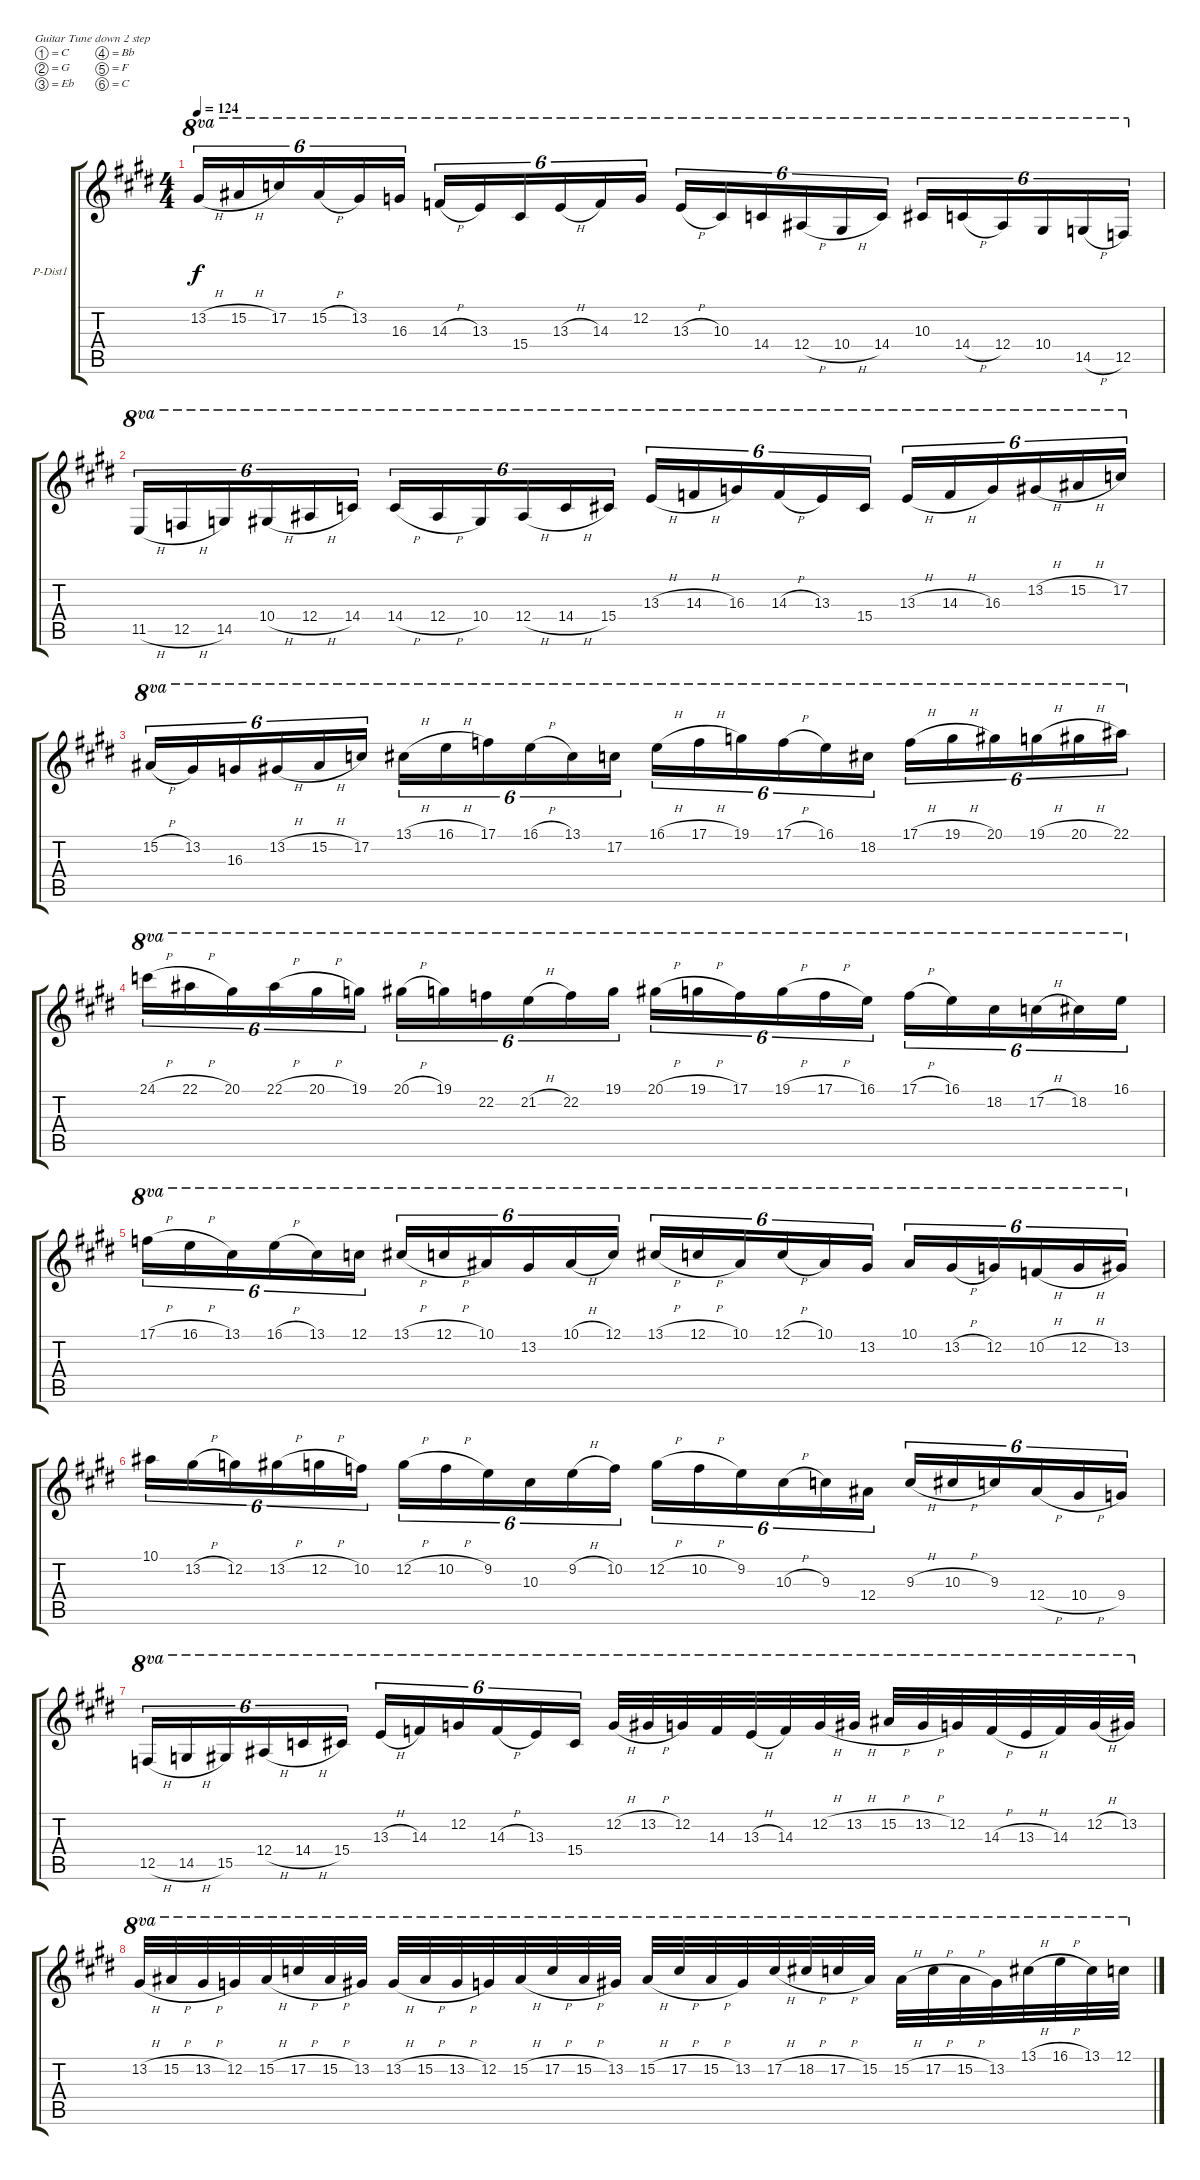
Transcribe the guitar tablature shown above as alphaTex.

\defaultSystemsLayout 4
\bracketExtendMode groupsimilarinstruments
\firstSystemTrackNameOrientation horizontal
\otherSystemsTrackNameOrientation horizontal
\track ("Petrucci Dist 1" "P-Dist1") {instrument distortionguitar}
\staff {score tabs}
\tuning (C4 G3 Eb3 Bb2 F2 C2)
\ts (4 4)
\tempo 124
\clef g2
\ks e
13.2{h}.16{tu (6 4) ot 8va dy f} 15.2{h}.16{tu (6 4) ot 8va} 17.2.16{tu (6 4) ot 8va} 15.2{h}.16{tu (6 4) ot 8va} 13.2.16{tu (6 4) ot 8va} 16.3.16{tu (6 4) ot 8va} 14.3{h}.16{tu (6 4) ot 8va} 13.3.16{tu (6 4) ot 8va} 15.4.16{tu (6 4) ot 8va} 13.3{h}.16{tu (6 4) ot 8va} 14.3.16{tu (6 4) ot 8va} 12.2.16{tu (6 4) ot 8va} 13.3{h}.16{tu (6 4) ot 8va} 10.3.16{tu (6 4) ot 8va} 14.4.16{tu (6 4) ot 8va} 12.4{h}.16{tu (6 4) ot 8va} 10.4{h}.16{tu (6 4) ot 8va} 14.4.16{tu (6 4) ot 8va} 10.3.16{tu (6 4) ot 8va} 14.4{h}.16{tu (6 4) ot 8va} 12.4.16{tu (6 4) ot 8va} 10.4.16{tu (6 4) ot 8va} 14.5{h}.16{tu (6 4) ot 8va} 12.5.16{tu (6 4) ot 8va} |
11.5{h}.16{tu (6 4) ot 8va} 12.5{h}.16{tu (6 4) ot 8va} 14.5.16{tu (6 4) ot 8va} 10.4{h}.16{tu (6 4) ot 8va} 12.4{h}.16{tu (6 4) ot 8va} 14.4.16{tu (6 4) ot 8va} 14.4{h}.16{tu (6 4) ot 8va} 12.4{h}.16{tu (6 4) ot 8va} 10.4.16{tu (6 4) ot 8va} 12.4{h}.16{tu (6 4) ot 8va} 14.4{h}.16{tu (6 4) ot 8va} 15.4.16{tu (6 4) ot 8va} 13.3{h}.16{tu (6 4) ot 8va} 14.3{h}.16{tu (6 4) ot 8va} 16.3.16{tu (6 4) ot 8va} 14.3{h}.16{tu (6 4) ot 8va} 13.3.16{tu (6 4) ot 8va} 15.4.16{tu (6 4) ot 8va} 13.3{h}.16{tu (6 4) ot 8va} 14.3{h}.16{tu (6 4) ot 8va} 16.3.16{tu (6 4) ot 8va} 13.2{h}.16{tu (6 4) ot 8va} 15.2{h}.16{tu (6 4) ot 8va} 17.2.16{tu (6 4) ot 8va} |
15.2{h}.16{tu (6 4) ot 8va} 13.2.16{tu (6 4) ot 8va} 16.3.16{tu (6 4) ot 8va} 13.2{h}.16{tu (6 4) ot 8va} 15.2{h}.16{tu (6 4) ot 8va} 17.2.16{tu (6 4) ot 8va} 13.1{h}.16{tu (6 4) ot 8va} 16.1{h}.16{tu (6 4) ot 8va} 17.1.16{tu (6 4) ot 8va} 16.1{h}.16{tu (6 4) ot 8va} 13.1.16{tu (6 4) ot 8va} 17.2.16{tu (6 4) ot 8va} 16.1{h}.16{tu (6 4) ot 8va} 17.1{h}.16{tu (6 4) ot 8va} 19.1.16{tu (6 4) ot 8va} 17.1{h}.16{tu (6 4) ot 8va} 16.1.16{tu (6 4) ot 8va} 18.2.16{tu (6 4) ot 8va} 17.1{h}.16{tu (6 4) ot 8va} 19.1{h}.16{tu (6 4) ot 8va} 20.1.16{tu (6 4) ot 8va} 19.1{h}.16{tu (6 4) ot 8va} 20.1{h}.16{tu (6 4) ot 8va} 22.1.16{tu (6 4) ot 8va} |
24.1{h}.16{tu (6 4) ot 8va} 22.1{h}.16{tu (6 4) ot 8va} 20.1.16{tu (6 4) ot 8va} 22.1{h}.16{tu (6 4) ot 8va} 20.1{h}.16{tu (6 4) ot 8va} 19.1.16{tu (6 4) ot 8va} 20.1{h}.16{tu (6 4) ot 8va} 19.1.16{tu (6 4) ot 8va} 22.2.16{tu (6 4) ot 8va} 21.2{h}.16{tu (6 4) ot 8va} 22.2.16{tu (6 4) ot 8va} 19.1.16{tu (6 4) ot 8va} 20.1{h}.16{tu (6 4) ot 8va} 19.1{h}.16{tu (6 4) ot 8va} 17.1.16{tu (6 4) ot 8va} 19.1{h}.16{tu (6 4) ot 8va} 17.1{h}.16{tu (6 4) ot 8va} 16.1.16{tu (6 4) ot 8va} 17.1{h}.16{tu (6 4) ot 8va} 16.1.16{tu (6 4) ot 8va} 18.2.16{tu (6 4) ot 8va} 17.2{h}.16{tu (6 4) ot 8va} 18.2.16{tu (6 4) ot 8va} 16.1.16{tu (6 4) ot 8va} |
17.1{h}.16{tu (6 4) ot 8va} 16.1{h}.16{tu (6 4) ot 8va} 13.1.16{tu (6 4) ot 8va} 16.1{h}.16{tu (6 4) ot 8va} 13.1.16{tu (6 4) ot 8va} 12.1.16{tu (6 4) ot 8va} 13.1{h}.16{tu (6 4) ot 8va} 12.1{h}.16{tu (6 4) ot 8va} 10.1.16{tu (6 4) ot 8va} 13.2.16{tu (6 4) ot 8va} 10.1{h}.16{tu (6 4) ot 8va} 12.1.16{tu (6 4) ot 8va} 13.1{h}.16{tu (6 4) ot 8va} 12.1{h}.16{tu (6 4) ot 8va} 10.1.16{tu (6 4) ot 8va} 12.1{h}.16{tu (6 4) ot 8va} 10.1.16{tu (6 4) ot 8va} 13.2.16{tu (6 4) ot 8va} 10.1.16{tu (6 4) ot 8va} 13.2{h}.16{tu (6 4) ot 8va} 12.2.16{tu (6 4) ot 8va} 10.2{h}.16{tu (6 4) ot 8va} 12.2{h}.16{tu (6 4) ot 8va} 13.2.16{tu (6 4) ot 8va} |
10.1.16{tu (6 4)} 13.2{h}.16{tu (6 4)} 12.2.16{tu (6 4)} 13.2{h}.16{tu (6 4)} 12.2{h}.16{tu (6 4)} 10.2.16{tu (6 4)} 12.2{h}.16{tu (6 4)} 10.2{h}.16{tu (6 4)} 9.2.16{tu (6 4)} 10.3.16{tu (6 4)} 9.2{h}.16{tu (6 4)} 10.2.16{tu (6 4)} 12.2{h}.16{tu (6 4)} 10.2{h}.16{tu (6 4)} 9.2.16{tu (6 4)} 10.3{h}.16{tu (6 4)} 9.3.16{tu (6 4)} 12.4.16{tu (6 4)} 9.3{h}.16{tu (6 4)} 10.3{h}.16{tu (6 4)} 9.3.16{tu (6 4)} 12.4{h}.16{tu (6 4)} 10.4{h}.16{tu (6 4)} 9.4.16{tu (6 4)} |
12.5{h}.16{tu (6 4) ot 8va} 14.5{h}.16{tu (6 4) ot 8va} 15.5.16{tu (6 4) ot 8va} 12.4{h}.16{tu (6 4) ot 8va} 14.4{h}.16{tu (6 4) ot 8va} 15.4.16{tu (6 4) ot 8va} 13.3{h}.16{tu (6 4) ot 8va} 14.3.16{tu (6 4) ot 8va} 12.2.16{tu (6 4) ot 8va} 14.3{h}.16{tu (6 4) ot 8va} 13.3.16{tu (6 4) ot 8va} 15.4.16{tu (6 4) ot 8va} 12.2{h}.32{ot 8va} 13.2{h}.32{ot 8va} 12.2.32{ot 8va} 14.3.32{ot 8va} 13.3{h}.32{ot 8va} 14.3.32{ot 8va} 12.2{h}.32{ot 8va} 13.2{h}.32{ot 8va} 15.2{h}.32{ot 8va} 13.2{h}.32{ot 8va} 12.2.32{ot 8va} 14.3{h}.32{ot 8va} 13.3{h}.32{ot 8va} 14.3.32{ot 8va} 12.2{h}.32{ot 8va} 13.2.32{ot 8va} |
13.2{h}.32{ot 8va} 15.2{h}.32{ot 8va} 13.2{h}.32{ot 8va} 12.2.32{ot 8va} 15.2{h}.32{ot 8va} 17.2{h}.32{ot 8va} 15.2{h}.32{ot 8va} 13.2.32{ot 8va} 13.2{h}.32{ot 8va} 15.2{h}.32{ot 8va} 13.2{h}.32{ot 8va} 12.2.32{ot 8va} 15.2{h}.32{ot 8va} 17.2{h}.32{ot 8va} 15.2{h}.32{ot 8va} 13.2.32{ot 8va} 15.2{h}.32{ot 8va} 17.2{h}.32{ot 8va} 15.2{h}.32{ot 8va} 13.2.32{ot 8va} 17.2{h}.32{ot 8va} 18.2{h}.32{ot 8va} 17.2{h}.32{ot 8va} 15.2.32{ot 8va} 15.2{h}.32{ot 8va} 17.2{h}.32{ot 8va} 15.2{h}.32{ot 8va} 13.2.32{ot 8va} 13.1{h}.32{ot 8va} 16.1{h}.32{ot 8va} 13.1.32{ot 8va} 12.1.32{ot 8va}
